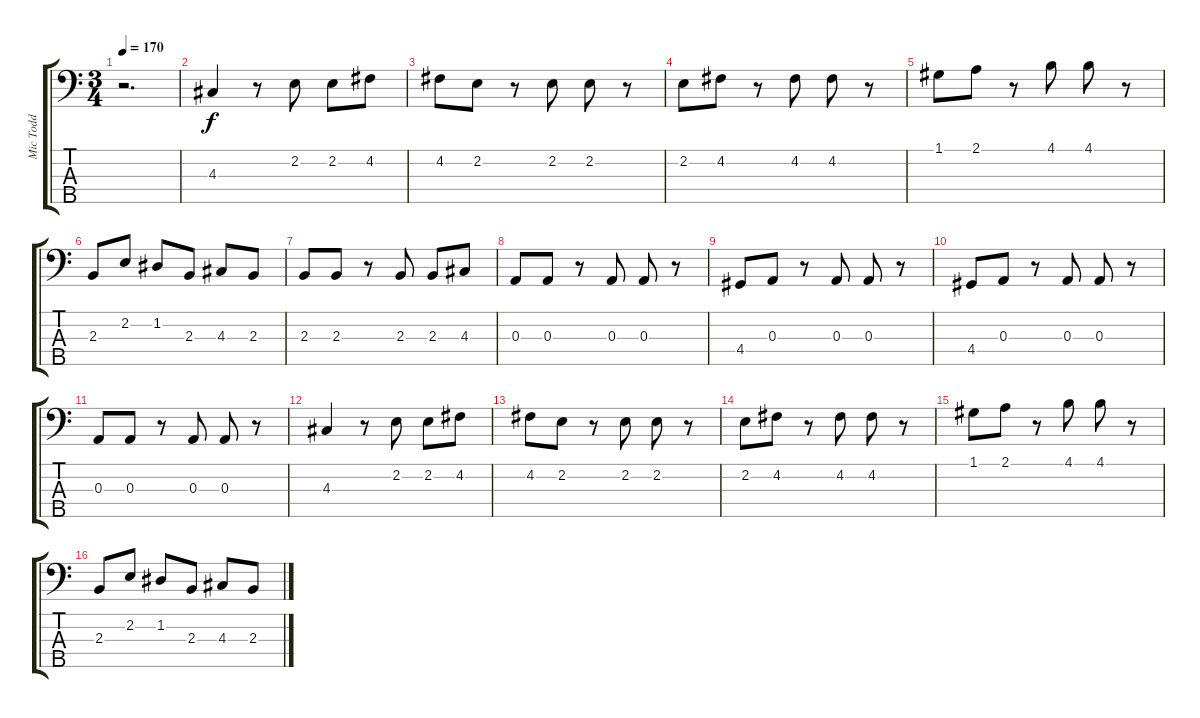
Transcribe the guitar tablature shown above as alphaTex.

\track ("Mic Todd" "Mic Todd") {instrument electricbassfinger}
\staff {score tabs}
\tuning (G2 D2 A1 E1 B0) {hide}
\ts (3 4)
\tempo 170
\clef f4
\ks c
r.2{d dy f} |
4.3.4 r.8 2.2.8 2.2.8 4.2.8 |
4.2.8 2.2.8 r.8 2.2.8 2.2.8 r.8 |
2.2.8 4.2.8 r.8 4.2.8 4.2.8 r.8 |
1.1.8 2.1.8 r.8 4.1.8 4.1.8 r.8 |
2.3.8 2.2.8 1.2.8 2.3.8 4.3.8 2.3.8 |
2.3.8 2.3.8 r.8 2.3.8 2.3.8 4.3.8 |
0.3.8 0.3.8 r.8 0.3.8 0.3.8 r.8 |
4.4.8 0.3.8 r.8 0.3.8 0.3.8 r.8 |
4.4.8 0.3.8 r.8 0.3.8 0.3.8 r.8 |
0.3.8 0.3.8 r.8 0.3.8 0.3.8 r.8 |
4.3.4 r.8 2.2.8 2.2.8 4.2.8 |
4.2.8 2.2.8 r.8 2.2.8 2.2.8 r.8 |
2.2.8 4.2.8 r.8 4.2.8 4.2.8 r.8 |
1.1.8 2.1.8 r.8 4.1.8 4.1.8 r.8 |
2.3.8 2.2.8 1.2.8 2.3.8 4.3.8 2.3.8
